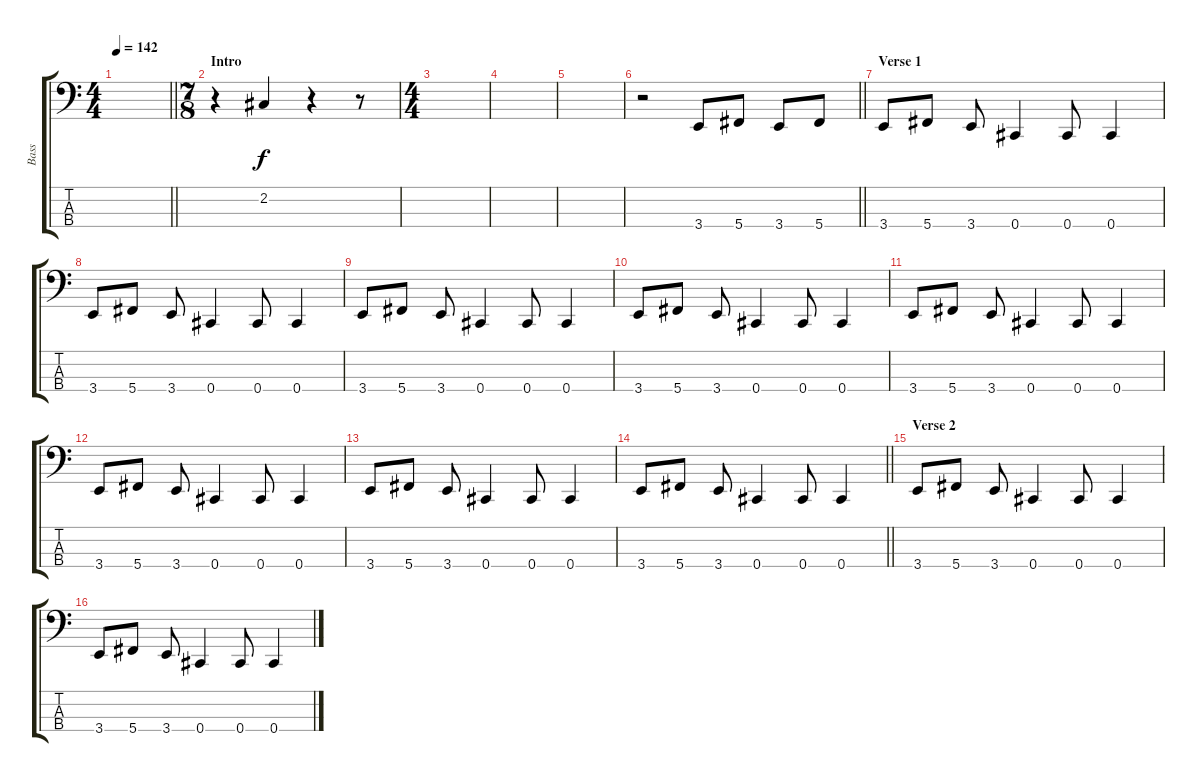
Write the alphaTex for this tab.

\track ("Bass" "Bass") {instrument electricbasspick}
\staff {score tabs}
\tuning (E2 B1 Gb1 Db1) {hide}
\ts (4 4)
\tempo 142
\clef f4
\barLineRight lightlight
\ks c
|
\ts (7 8)
\section ("" "Intro")
r.4 2.2.4 r.4 r.8 |
\ts (4 4)
|
|
|
\barLineRight lightlight
r.2 3.4.8 5.4.8 3.4.8 5.4.8 |
\section ("" "Verse 1")
3.4.8 5.4.8 3.4.8 0.4.4 0.4.8 0.4.4 |
3.4.8 5.4.8 3.4.8 0.4.4 0.4.8 0.4.4 |
3.4.8 5.4.8 3.4.8 0.4.4 0.4.8 0.4.4 |
3.4.8 5.4.8 3.4.8 0.4.4 0.4.8 0.4.4 |
3.4.8 5.4.8 3.4.8 0.4.4 0.4.8 0.4.4 |
3.4.8 5.4.8 3.4.8 0.4.4 0.4.8 0.4.4 |
3.4.8 5.4.8 3.4.8 0.4.4 0.4.8 0.4.4 |
\barLineRight lightlight
3.4.8 5.4.8 3.4.8 0.4.4 0.4.8 0.4.4 |
\section ("" "Verse 2")
3.4.8 5.4.8 3.4.8 0.4.4 0.4.8 0.4.4 |
3.4.8 5.4.8 3.4.8 0.4.4 0.4.8 0.4.4
